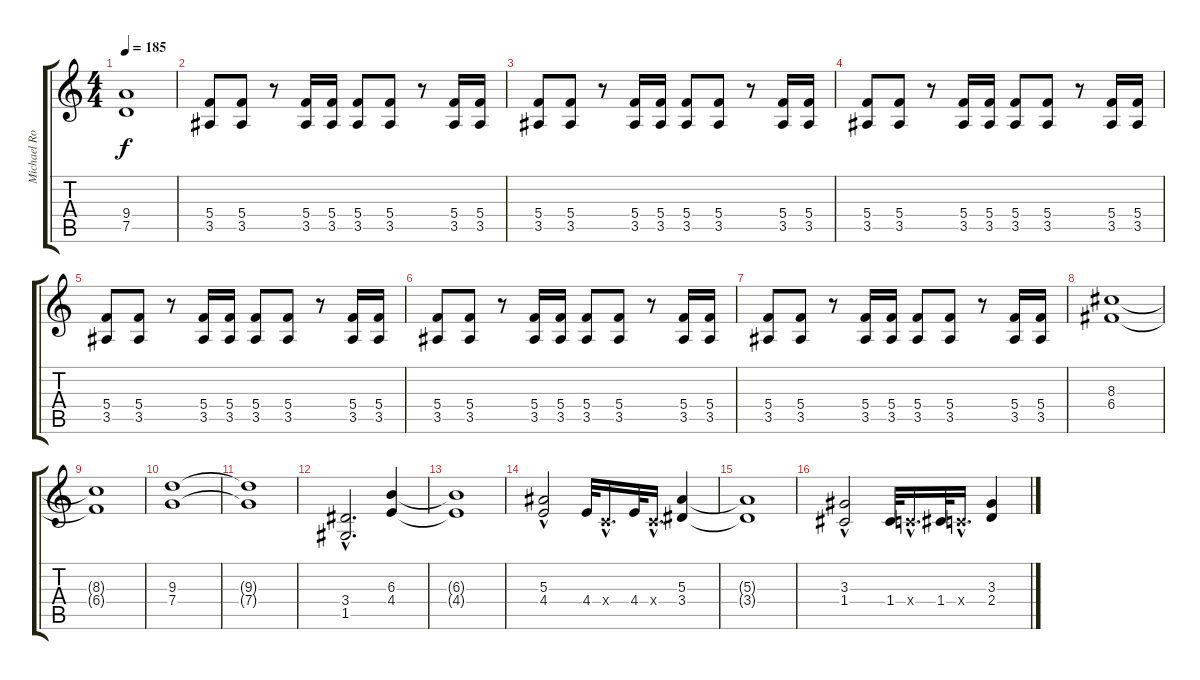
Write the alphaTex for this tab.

\track ("Michael Romeo" "Michael Ro") {instrument distortionguitar}
\staff {score tabs}
\tuning (D4 A3 F3 C3 G2 D2) {hide}
\ts (4 4)
\tempo 185
\clef g2
\ks c
(9.4{t} 7.5{t}).1{dy f} |
(5.4 3.5).8 (5.4 3.5).8 r.8 (5.4 3.5).16 (5.4 3.5).16 (5.4 3.5).8 (5.4 3.5).8 r.8 (5.4 3.5).16 (5.4 3.5).16 |
(5.4 3.5).8 (5.4 3.5).8 r.8 (5.4 3.5).16 (5.4 3.5).16 (5.4 3.5).8 (5.4 3.5).8 r.8 (5.4 3.5).16 (5.4 3.5).16 |
(5.4 3.5).8 (5.4 3.5).8 r.8 (5.4 3.5).16 (5.4 3.5).16 (5.4 3.5).8 (5.4 3.5).8 r.8 (5.4 3.5).16 (5.4 3.5).16 |
(5.4 3.5).8 (5.4 3.5).8 r.8 (5.4 3.5).16 (5.4 3.5).16 (5.4 3.5).8 (5.4 3.5).8 r.8 (5.4 3.5).16 (5.4 3.5).16 |
(5.4 3.5).8 (5.4 3.5).8 r.8 (5.4 3.5).16 (5.4 3.5).16 (5.4 3.5).8 (5.4 3.5).8 r.8 (5.4 3.5).16 (5.4 3.5).16 |
(5.4 3.5).8 (5.4 3.5).8 r.8 (5.4 3.5).16 (5.4 3.5).16 (5.4 3.5).8 (5.4 3.5).8 r.8 (5.4 3.5).16 (5.4 3.5).16 |
(8.3 6.4).1 |
(8.3{t} 6.4{t}).1 |
(9.3 7.4).1 |
(9.3{t} 7.4{t}).1 |
(3.4{hac} 1.5{hac}).2{d} (6.3 4.4).4 |
(6.3{t} 4.4{t}).1 |
(5.3{hac} 4.4).2 4.4.32 0.4{hac x}.16{d} 4.4.32 0.4{hac x}.16{d} (5.3 3.4).4 |
(5.3{t} 3.4{t}).1 |
(3.3{hac} 1.4).2 1.4.32 0.4{hac x}.16{d} 1.4.32 0.4{hac x}.16{d} (3.3 2.4).4
